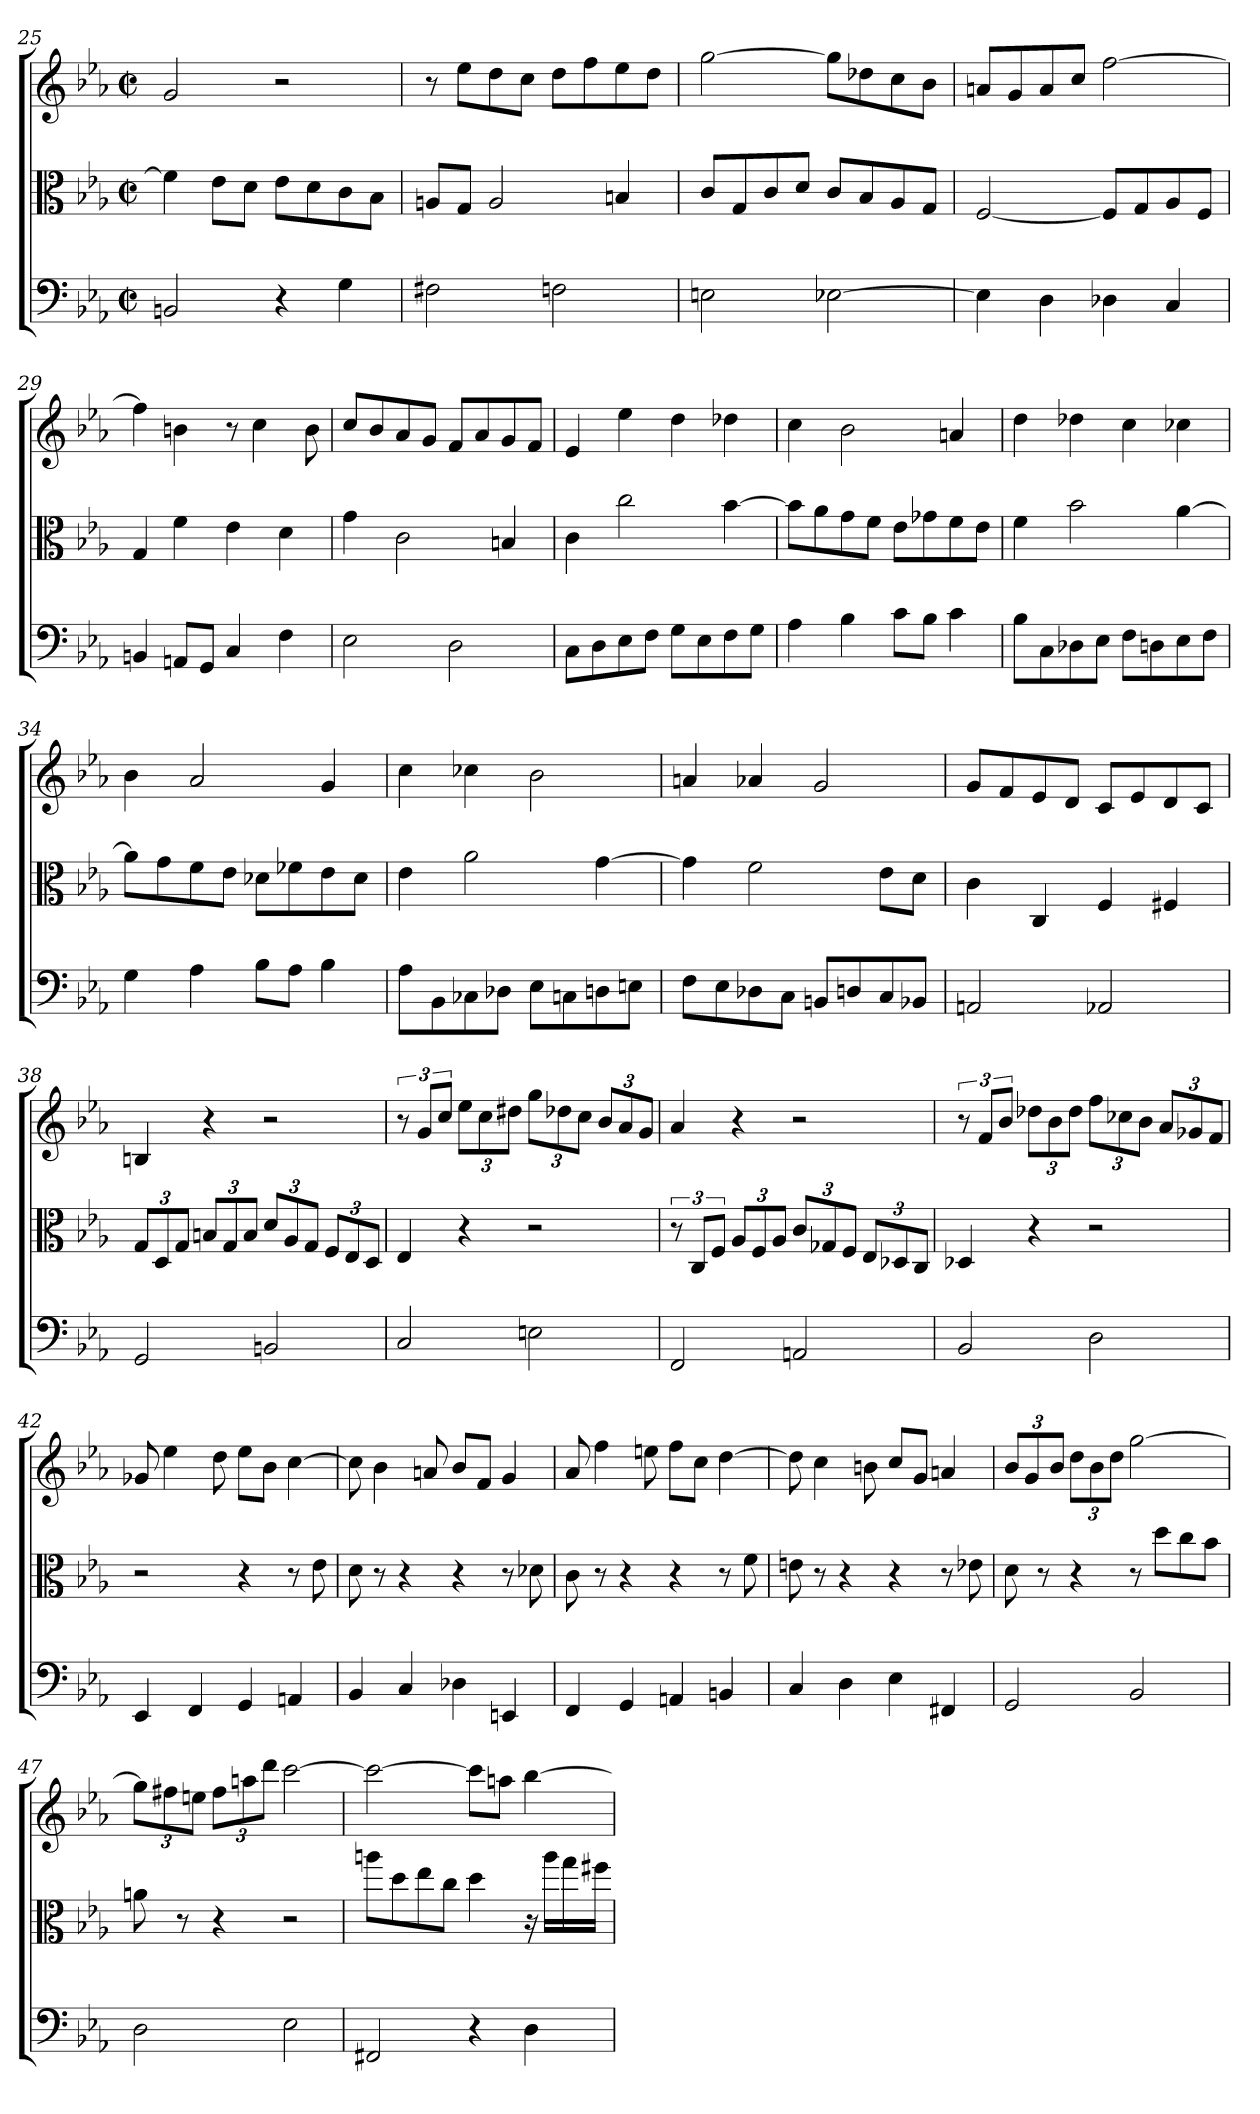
**kern	**kern	**kern
*part3	*part2	*part1
*staff3	*staff2	*staff1
*clefF4	*clefC3	*clefG2
*k[b-e-a-]	*k[b-e-a-]	*k[b-e-a-]
*M4/4	*M4/4	*M4/4
*met(c|)	*met(c|)	*met(c|)
=25	=25	=25
2BBn	4f]	2g
.	8e-L	.
.	8dJ	.
4r	8e-L	2r
.	8d	.
4G	8c	.
.	8B-J	.
=26	=26	=26
2F#X	8AnL	8r
.	8GJ	8ee-L
.	2A	8dd
.	.	8ccJ
2Fn	.	8ddL
.	.	8ff
.	4Bn	8ee-
.	.	8ddJ
=27	=27	=27
2En	8cL	[2gg
.	8G	.
.	8c	.
.	8dJ	.
[2E-X	8cL	8ggL]
.	8B-	8dd-X
.	8A-	8cc
.	8GJ	8b-J
=28	=28	=28
4E-]	[2F	8anL
.	.	8g
4D	.	8a
.	.	8ccJ
4D-X	8FL]	[2ff
.	8G	.
4C	8A-	.
.	8FJ	.
=29	=29	=29
4BBn	4G	4ff]
8AAnL	4f	4bn
8GGJ	.	.
4C	4e-	8r
.	.	4cc
4F	4d	.
.	.	8b
=30	=30	=30
2E-	4g	8ccL
.	.	8b-
.	2c	8a-
.	.	8gJ
2D	.	8fL
.	.	8a-
.	4Bn	8g
.	.	8fJ
=31	=31	=31
8CL	4c	4e-
8D	.	.
8E-	2cc	4ee-
8FJ	.	.
8GL	.	4dd
8E-	.	.
8F	[4b-	4dd-X
8GJ	.	.
=32	=32	=32
4A-	8b-L]	4cc
.	8a-	.
4B-	8g	2b-
.	8fJ	.
8cL	8e-L	.
8B-J	8g-X	.
4c	8f	4an
.	8e-J	.
=33	=33	=33
8B-L	4f	4dd
8C	.	.
8D-X	2b-	4dd-X
8E-J	.	.
8FL	.	4cc
8Dn	.	.
8E-	[4a-	4cc-X
8FJ	.	.
=34	=34	=34
4G	8a-L]	4b-
.	8g	.
4A-	8f	2a-
.	8e-J	.
8B-L	8d-XL	.
8A-J	8f-X	.
4B-	8e-	4g
.	8d-J	.
=35	=35	=35
8A-L	4e-	4cc
8BB-	.	.
8C-X	2a-	4cc-X
8D-XJ	.	.
8E-L	.	2b-
8Cn	.	.
8Dn	[4g	.
8EnJ	.	.
=36	=36	=36
8FL	4g]	4an
8E-	.	.
8D-X	2f	4a-X
8CJ	.	.
8BBnL	.	2g
8Dn	.	.
8C	8e-L	.
8BB-XJ	8dJ	.
=37	=37	=37
2AAn	4c	8gL
.	.	8f
.	4C	8e-
.	.	8dJ
2AA-X	4F	8cL
.	.	8e-
.	4F#X	8d
.	.	8cJ
=38	=38	=38
2GG	12GL	4Bn
.	12D	.
.	12GJ	.
.	12BnL	4r
.	12G	.
.	12BJ	.
2BBn	12dL	2r
.	12A-	.
.	12GJ	.
.	12FL	.
.	12E-	.
.	12DJ	.
=39	=39	=39
2C	4E-	12r
.	.	12gL
.	.	12ccJ
.	4r	12ee-L
.	.	12cc
.	.	12dd#XJ
2En	2r	12ggL
.	.	12dd-X
.	.	12ccJ
.	.	12b-L
.	.	12a-
.	.	12gJ
=40	=40	=40
2FF	12r	4a-
.	12CL	.
.	12FJ	.
.	12A-L	4r
.	12F	.
.	12A-J	.
2AAn	12cL	2r
.	12G-X	.
.	12FJ	.
.	12E-L	.
.	12D-X	.
.	12CJ	.
=41	=41	=41
2BB-	4D-X	12r
.	.	12fL
.	.	12b-J
.	4r	12dd-XL
.	.	12b-
.	.	12dd-J
2D	2r	12ffL
.	.	12cc-X
.	.	12b-J
.	.	12a-L
.	.	12g-X
.	.	12fJ
=42	=42	=42
4EE-	2r	8g-X
.	.	4ee-
4FF	.	.
.	.	8dd
4GG	4r	8ee-L
.	.	8b-J
4AAn	8r	[4cc
.	8e-	.
=43	=43	=43
4BB-	8d	8cc]
.	8r	4b-
4C	4r	.
.	.	8an
4D-X	4r	8b-L
.	.	8fJ
4EEn	8r	4g
.	8d-X	.
=44	=44	=44
4FF	8c	8a-
.	8r	4ff
4GG	4r	.
.	.	8een
4AAn	4r	8ffL
.	.	8ccJ
4BBn	8r	[4dd
.	8f	.
=45	=45	=45
4C	8en	8dd]
.	8r	4cc
4D	4r	.
.	.	8bn
4E-	4r	8ccL
.	.	8gJ
4FF#X	8r	4an
.	8e-X	.
=46	=46	=46
2GG	8d	12b-L
.	.	12g
.	8r	.
.	.	12b-J
.	4r	12ddL
.	.	12b-
.	.	12ddJ
2BB-	8r	[2gg
.	8ddL	.
.	8cc	.
.	8b-J	.
=47	=47	=47
2D	8an	12ggL]
.	.	12ff#X
.	8r	.
.	.	12eenJ
.	4r	12ff#L
.	.	12aan
.	.	12dddJ
2E-	2r	[2ccc
=48	=48	=48
2FF#X	8aanL	2ccc_
.	8dd	.
.	8ee-	.
.	8ccJ	.
4r	4dd	8cccL]
.	.	8aanJ
4D	16r	[4bb-
.	16aaLL	.
.	16gg	.
.	16ff#XJJ	.
=	=	=
*-	*-	*-
